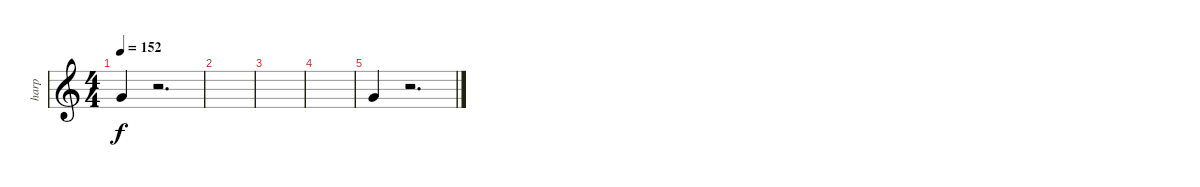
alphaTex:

\track ("harp" "harp") {instrument orchestralharp}
\staff {score}
\tuning (E4 B3 G3 D3 A2 E2) {hide}
\ts (4 4)
\tempo 152
\clef g2
\ks c
3.1.4{dy f} r.2{d} |
|
|
|
3.1.4 r.2{d}
